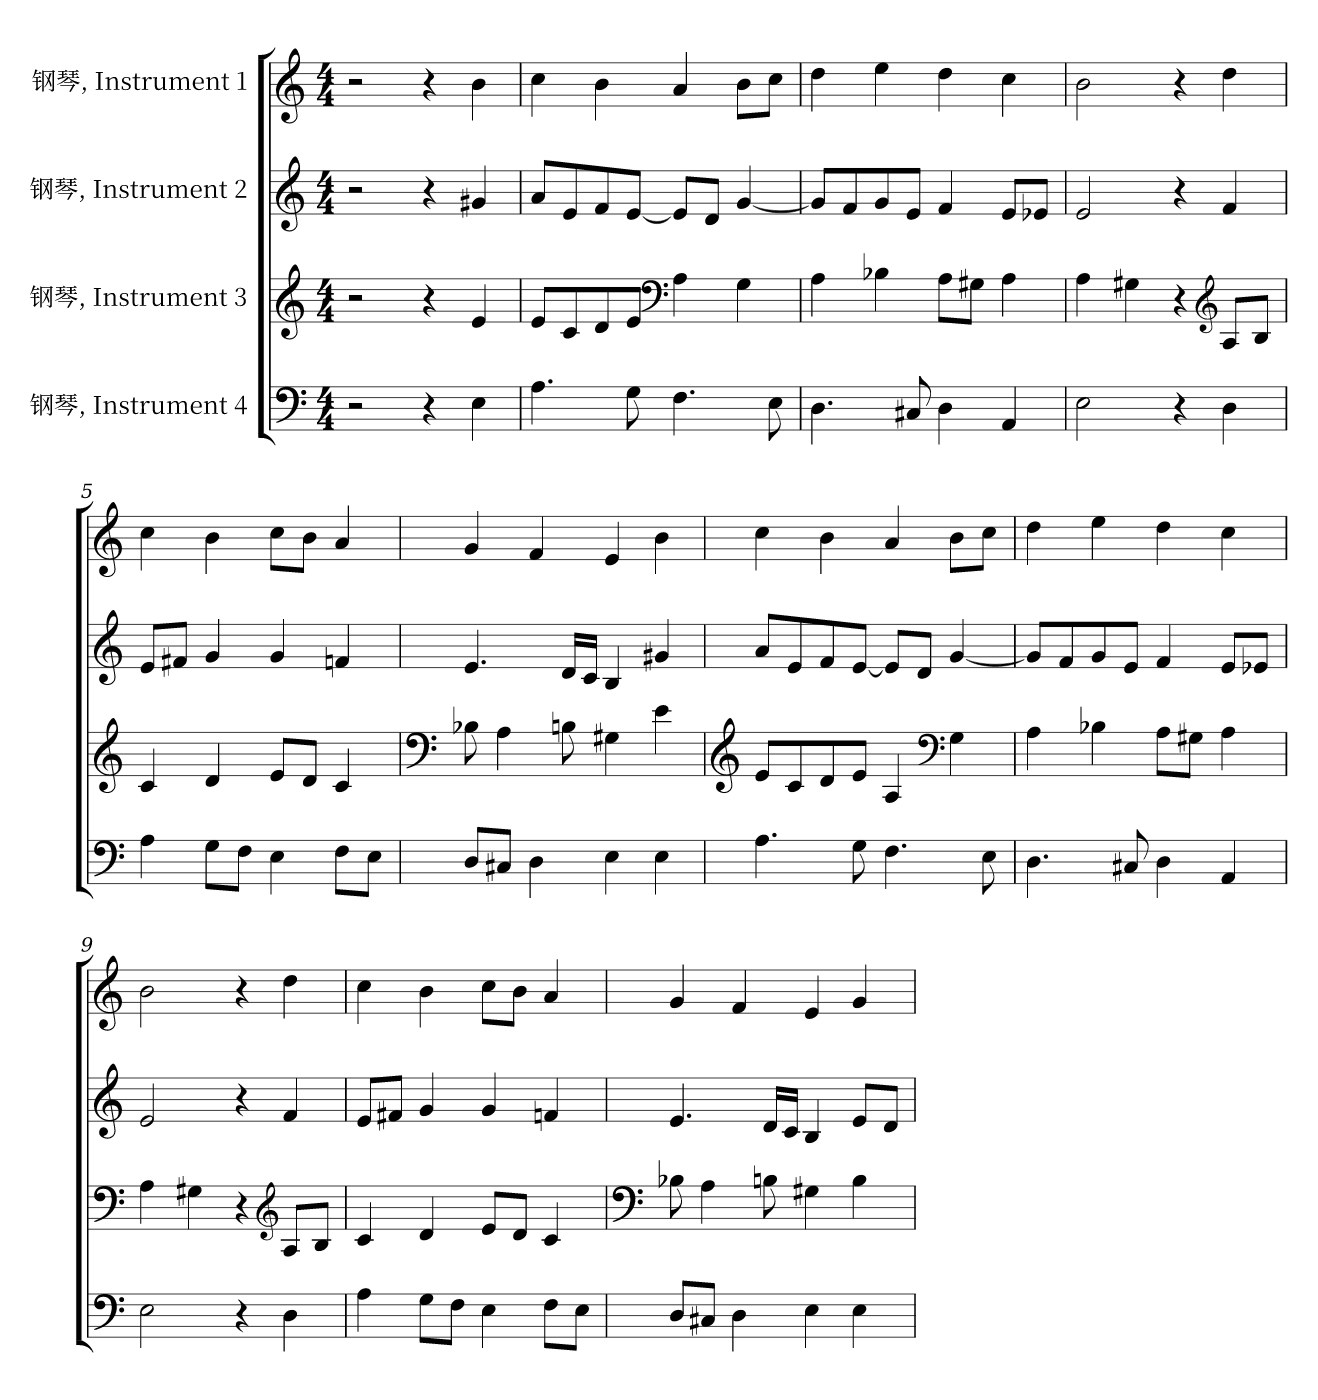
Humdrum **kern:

**kern	**kern	**kern	**kern
*part4	*part3	*part2	*part1
*staff4	*staff3	*staff2	*staff1
*I"钢琴, Instrument 4	*I"钢琴, Instrument 3	*I"钢琴, Instrument 2	*I"钢琴, Instrument 1
*clefF4	*clefG2	*clefG2	*clefG2
*k[]	*k[]	*k[]	*k[]
*M4/4	*M4/4	*M4/4	*M4/4
*MM96	*MM96	*MM96	*MM96
=1	=1	=1	=1
2r	2r	2r	2r
4r	4r	4r	4r
4E\	4e/	4g#X/	4b\
=2	=2	=2	=2
4.A\	8e/L	8a/L	4cc\
.	8c/	8e/	.
.	8d/	8f/	4b\
8G\	8e/J	[8e/J	.
*	*clefF4	*	*
4.F\	4A\	8e/L]	4a/
.	.	8d/J	.
.	4G\	[4g/	8b\L
8E\	.	.	8cc\J
=3	=3	=3	=3
4.D\	4A\	8g/L]	4dd\
.	.	8f/	.
.	4B-X\	8g/	4ee\
8C#X/	.	8e/J	.
4D\	8A\L	4f/	4dd\
.	8G#X\J	.	.
4AA/	4A\	8e/L	4cc\
.	.	8e-X/J	.
=4	=4	=4	=4
2E\	4A\	2e/	2b\
.	4G#X\	.	.
4r	4r	4r	4r
*	*clefG2	*	*
4D\	8A/L	4f/	4dd\
.	8B/J	.	.
!!LO:LB:g=z
=5	=5	=5	=5
4A\	4c/	8e/L	4cc\
.	.	8f#X/J	.
8G\L	4d/	4g/	4b\
8F\J	.	.	.
4E\	8e/L	4g/	8cc\L
.	8d/J	.	8b\J
8F\L	4c/	4fn/	4a/
8E\J	.	.	.
=6	=6	=6	=6
*	*clefF4	*	*
8D/L	8B-X\	4.e/	4g/
8C#X/J	4A\	.	.
4D\	.	.	4f/
.	8Bn\	16d/LL	.
.	.	16c/JJ	.
4E\	4G#X\	4B/	4e/
4E\	4e\	4g#X/	4b\
=7	=7	=7	=7
*	*clefG2	*	*
4.A\	8e/L	8a/L	4cc\
.	8c/	8e/	.
.	8d/	8f/	4b\
8G\	8e/J	[8e/J	.
4.F\	4A/	8e/L]	4a/
.	.	8d/J	.
*	*clefF4	*	*
.	4G\	[4g/	8b\L
8E\	.	.	8cc\J
=8	=8	=8	=8
4.D\	4A\	8g/L]	4dd\
.	.	8f/	.
.	4B-X\	8g/	4ee\
8C#X/	.	8e/J	.
4D\	8A\L	4f/	4dd\
.	8G#X\J	.	.
4AA/	4A\	8e/L	4cc\
.	.	8e-X/J	.
!!LO:LB:g=z
=9	=9	=9	=9
2E\	4A\	2e/	2b\
.	4G#X\	.	.
4r	4r	4r	4r
*	*clefG2	*	*
4D\	8A/L	4f/	4dd\
.	8B/J	.	.
=10	=10	=10	=10
4A\	4c/	8e/L	4cc\
.	.	8f#X/J	.
8G\L	4d/	4g/	4b\
8F\J	.	.	.
4E\	8e/L	4g/	8cc\L
.	8d/J	.	8b\J
8F\L	4c/	4fn/	4a/
8E\J	.	.	.
=11	=11	=11	=11
*	*clefF4	*	*
8D/L	8B-X\	4.e/	4g/
8C#X/J	4A\	.	.
4D\	.	.	4f/
.	8Bn\	16d/LL	.
.	.	16c/JJ	.
4E\	4G#X\	4B/	4e/
4E\	4B\	8e/L	4g/
.	.	8d/J	.
=	=	=	=
*-	*-	*-	*-
